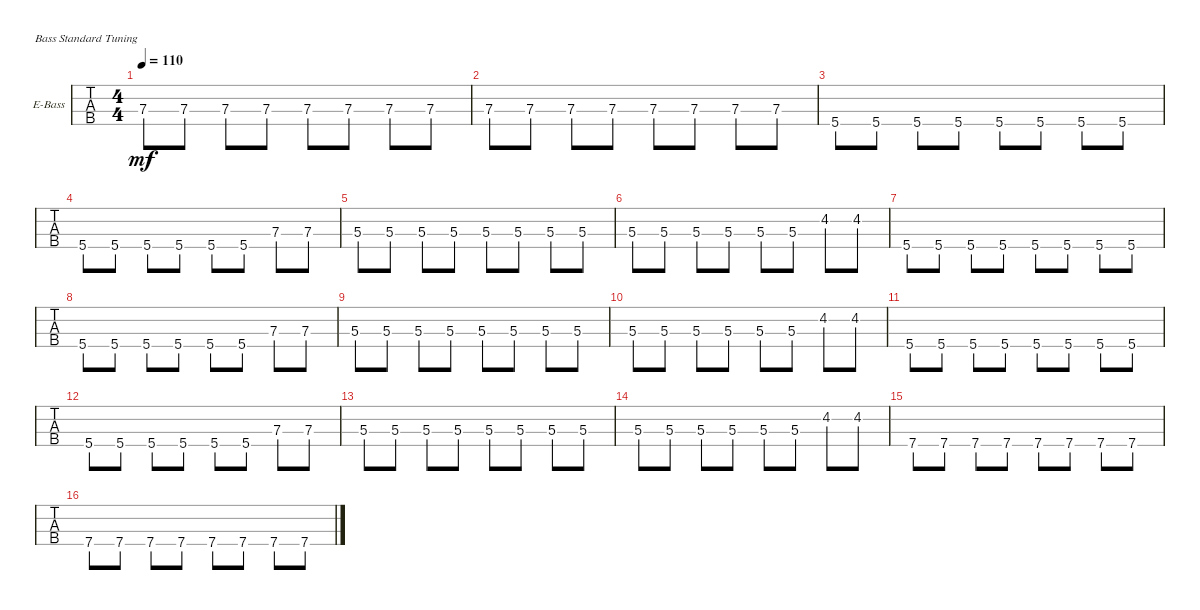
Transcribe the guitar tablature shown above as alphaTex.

\defaultSystemsLayout 4
\bracketExtendMode groupsimilarinstruments
\firstSystemTrackNameOrientation horizontal
\otherSystemsTrackNameOrientation horizontal
\track ("Nikolai" "E-Bass") {instrument electricbassfinger}
\staff {tabs}
\tuning (G2 D2 A1 E1)
\ts (4 4)
\tempo 110
\clef f4
\ks c
7.3.8{dy mf} 7.3.8 7.3.8 7.3.8 7.3.8 7.3.8 7.3.8 7.3.8 |
7.3.8 7.3.8 7.3.8 7.3.8 7.3.8 7.3.8 7.3.8 7.3.8 |
5.4.8 5.4.8 5.4.8 5.4.8 5.4.8 5.4.8 5.4.8 5.4.8 |
5.4.8 5.4.8 5.4.8 5.4.8 5.4.8 5.4.8 7.3.8 7.3.8 |
5.3.8 5.3.8 5.3.8 5.3.8 5.3.8 5.3.8 5.3.8 5.3.8 |
5.3.8 5.3.8 5.3.8 5.3.8 5.3.8 5.3.8 4.2.8 4.2.8 |
5.4.8 5.4.8 5.4.8 5.4.8 5.4.8 5.4.8 5.4.8 5.4.8 |
5.4.8 5.4.8 5.4.8 5.4.8 5.4.8 5.4.8 7.3.8 7.3.8 |
5.3.8 5.3.8 5.3.8 5.3.8 5.3.8 5.3.8 5.3.8 5.3.8 |
5.3.8 5.3.8 5.3.8 5.3.8 5.3.8 5.3.8 4.2.8 4.2.8 |
5.4.8 5.4.8 5.4.8 5.4.8 5.4.8 5.4.8 5.4.8 5.4.8 |
5.4.8 5.4.8 5.4.8 5.4.8 5.4.8 5.4.8 7.3.8 7.3.8 |
5.3.8 5.3.8 5.3.8 5.3.8 5.3.8 5.3.8 5.3.8 5.3.8 |
5.3.8 5.3.8 5.3.8 5.3.8 5.3.8 5.3.8 4.2.8 4.2.8 |
7.4.8 7.4.8 7.4.8 7.4.8 7.4.8 7.4.8 7.4.8 7.4.8 |
7.4.8 7.4.8 7.4.8 7.4.8 7.4.8 7.4.8 7.4.8 7.4.8
